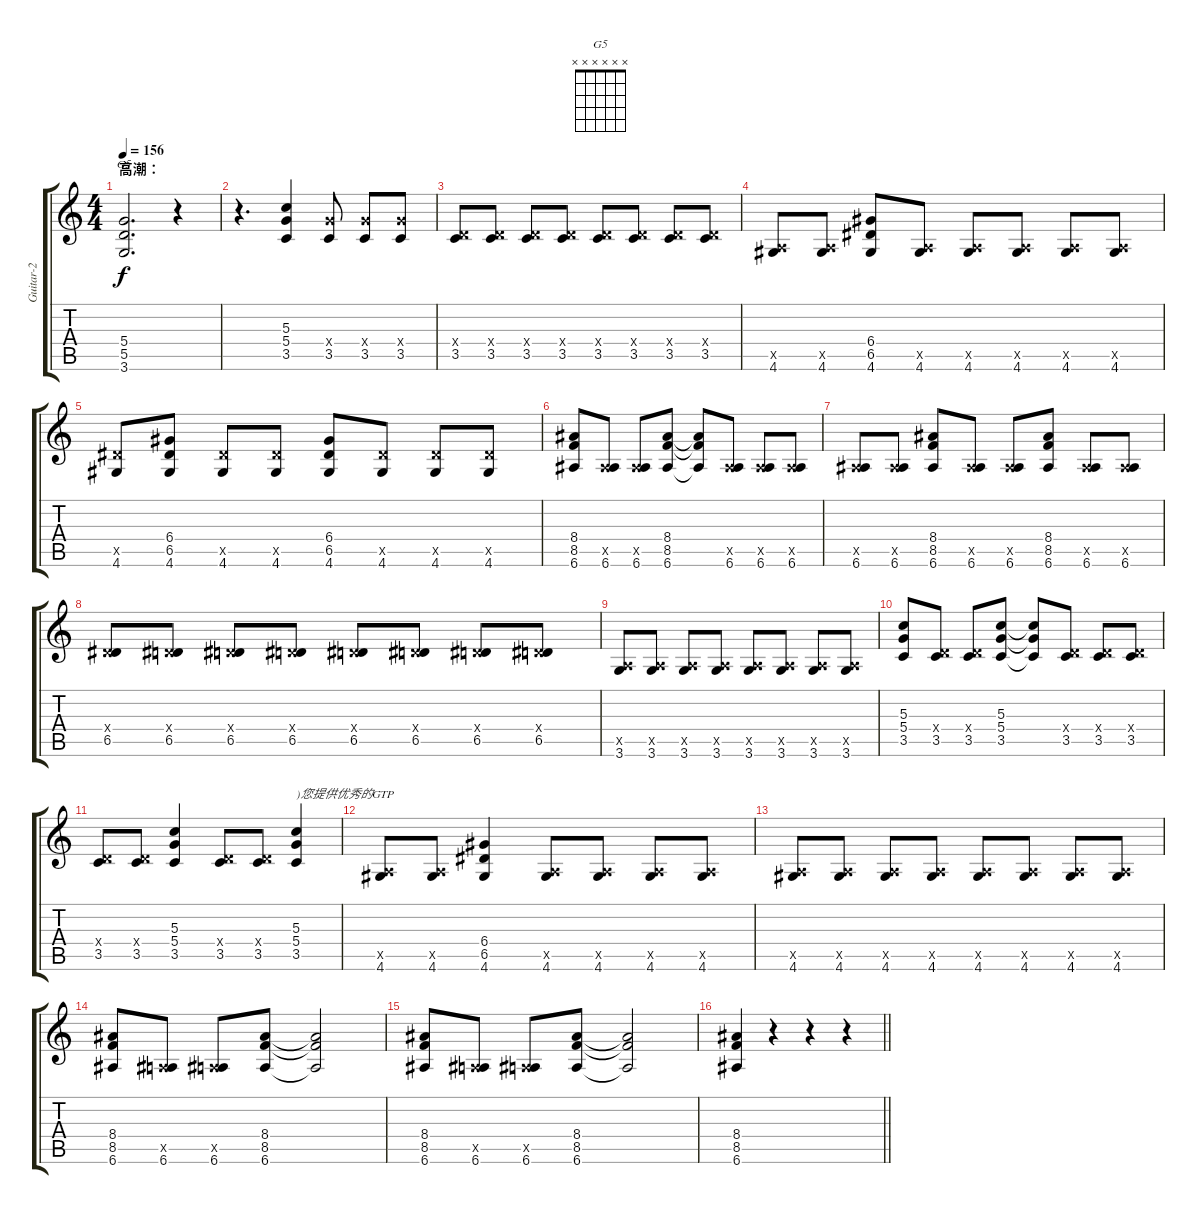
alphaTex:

\track ("Guitar-2" "Guitar-2") {instrument overdrivenguitar}
\staff {score tabs}
\tuning (E4 B3 G3 D3 A2 E2) {hide}
\chord ("G5" x x x x x x)
\ts (4 4)
\section ("" "高潮：")
\tempo 156
\clef g2
\ks c
(5.4 5.5 3.6).2{d ch "G5" dy f} r.4 |
r.4{d} (5.3 5.4 3.5).4 (5.4{x} 3.5).8 (5.4{x} 3.5).8 (5.4{x} 3.5).8 |
(0.4{x} 3.5).8 (0.4{x} 3.5).8 (0.4{x} 3.5).8 (0.4{x} 3.5).8 (0.4{x} 3.5).8 (0.4{x} 3.5).8 (0.4{x} 3.5).8 (0.4{x} 3.5).8 |
(0.5{x} 4.6).8 (0.5{x} 4.6).8 (6.4 6.5 4.6).8 (0.5{x} 4.6).8 (0.5{x} 4.6).8 (0.5{x} 4.6).8 (0.5{x} 4.6).8 (0.5{x} 4.6).8 |
(6.5{x} 4.6).8 (6.4 6.5 4.6).8 (6.5{x} 4.6).8 (6.5{x} 4.6).8 (6.4 6.5 4.6).8 (6.5{x} 4.6).8 (6.5{x} 4.6).8 (6.5{x} 4.6).8 |
(8.4 8.5 6.6).8 (1.5{x} 6.6).8 (1.5{x} 6.6).8 (8.4 8.5 6.6).8 (8.4{t} 8.5{t} 6.6{t}).8 (1.5{x} 6.6).8 (1.5{x} 6.6).8 (1.5{x} 6.6).8 |
(1.5{x} 6.6).8 (1.5{x} 6.6).8 (8.4 8.5 6.6).8 (1.5{x} 6.6).8 (1.5{x} 6.6).8 (8.4 8.5 6.6).8 (1.5{x} 6.6).8 (1.5{x} 6.6).8 |
(0.4{x} 6.5).8 (0.4{x} 6.5).8 (0.4{x} 6.5).8 (0.4{x} 6.5).8 (0.4{x} 6.5).8 (0.4{x} 6.5).8 (0.4{x} 6.5).8 (0.4{x} 6.5).8 |
(0.5{x} 3.6).8 (0.5{x} 3.6).8 (0.5{x} 3.6).8 (0.5{x} 3.6).8 (0.5{x} 3.6).8 (0.5{x} 3.6).8 (0.5{x} 3.6).8 (0.5{x} 3.6).8 |
(5.3 5.4 3.5).8 (0.4{x} 3.5).8 (0.4{x} 3.5).8 (5.3 5.4 3.5).8 (5.3{t} 5.4{t} 3.5{t}).8 (0.4{x} 3.5).8 (0.4{x} 3.5).8 (0.4{x} 3.5).8 |
(0.4{x} 3.5).8 (0.4{x} 3.5).8 (5.3 5.4 3.5).4 (0.4{x} 3.5).8 (0.4{x} 3.5).8 (5.3 5.4 3.5).4{txt ")您提供优秀的GTP"} |
(0.5{x} 4.6).8 (0.5{x} 4.6).8 (6.4 6.5 4.6).4 (0.5{x} 4.6).8 (0.5{x} 4.6).8 (0.5{x} 4.6).8 (0.5{x} 4.6).8 |
(0.5{x} 4.6).8 (0.5{x} 4.6).8 (0.5{x} 4.6).8 (0.5{x} 4.6).8 (0.5{x} 4.6).8 (0.5{x} 4.6).8 (0.5{x} 4.6).8 (0.5{x} 4.6).8 |
(8.4 8.5 6.6).8 (0.5{x} 6.6).8 (0.5{x} 6.6).8 (8.4 8.5 6.6).8 (8.4{t} 8.5{t} 6.6{t}).2 |
(8.4 8.5 6.6).8 (0.5{x} 6.6).8 (0.5{x} 6.6).8 (8.4 8.5 6.6).8 (8.4{t} 8.5{t} 6.6{t}).2 |
\barLineRight lightlight
(8.4 8.5 6.6).4 r.4 r.4 r.4
